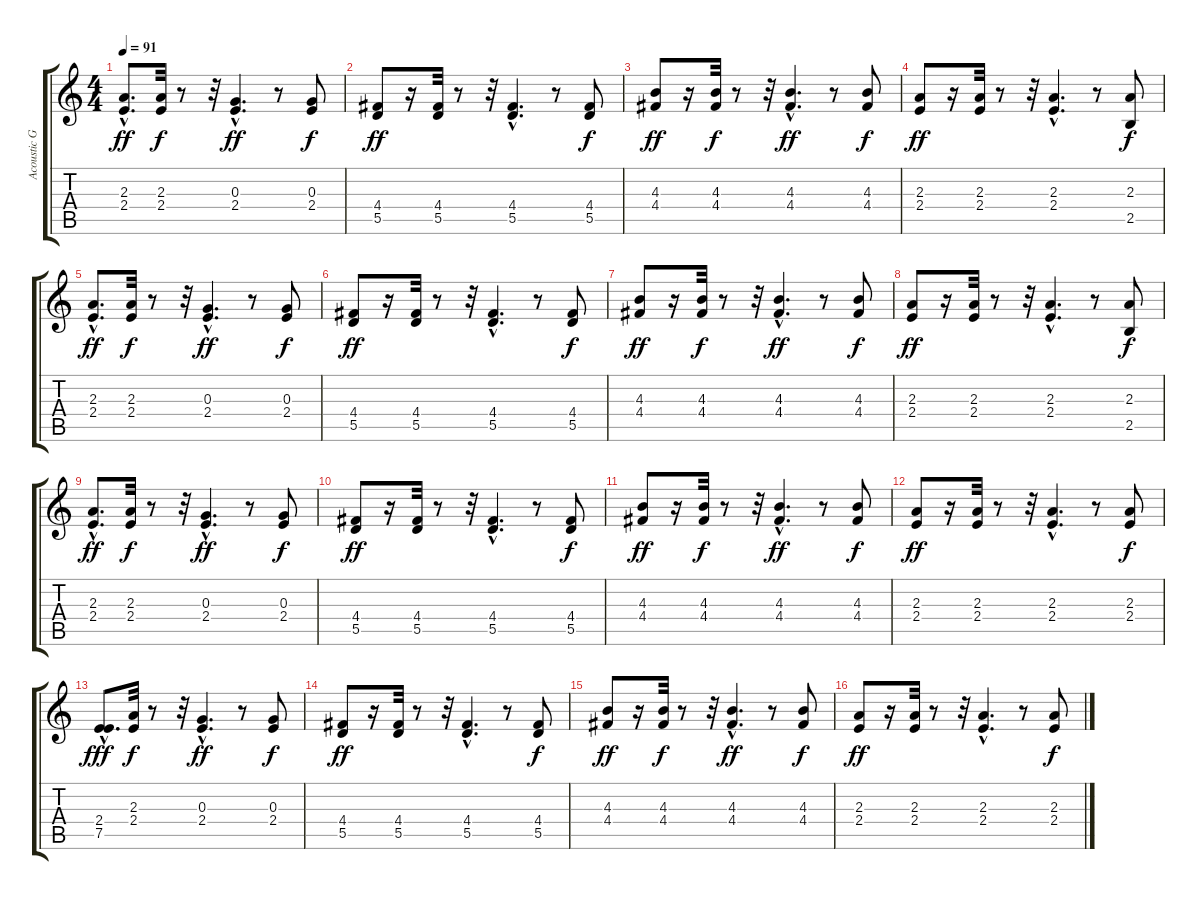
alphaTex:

\track ("Acoustic Guitar I" "Acoustic G") {instrument acousticguitarnylon}
\staff {score tabs}
\tuning (E4 B3 G3 D3 A2 E2) {hide}
\ts (4 4)
\tempo 91
\clef g2
\ks c
(2.3{hac} 2.4{hac}).8{d dy ff} (2.3 2.4).32{dy f} r.8 r.32 (0.3{hac} 2.4{hac}).4{d dy ff} r.8 (0.3 2.4).8{dy f} |
(4.4 5.5).8{dy ff} r.16 (4.4 5.5).32 r.8 r.32 (4.4{hac} 5.5{hac}).4{d} r.8 (4.4 5.5).8{dy f} |
(4.3 4.4).8{dy ff} r.16 (4.3 4.4).32{dy f} r.8 r.32 (4.3{hac} 4.4{hac}).4{d dy ff} r.8 (4.3 4.4).8{dy f} |
(2.3 2.4).8{dy ff} r.16 (2.3 2.4).32 r.8 r.32 (2.3{hac} 2.4{hac}).4{d} r.8 (2.3 2.5).8{dy f} |
(2.3{hac} 2.4{hac}).8{d dy ff} (2.3 2.4).32{dy f} r.8 r.32 (0.3{hac} 2.4{hac}).4{d dy ff} r.8 (0.3 2.4).8{dy f} |
(4.4 5.5).8{dy ff} r.16 (4.4 5.5).32 r.8 r.32 (4.4{hac} 5.5{hac}).4{d} r.8 (4.4 5.5).8{dy f} |
(4.3 4.4).8{dy ff} r.16 (4.3 4.4).32{dy f} r.8 r.32 (4.3{hac} 4.4{hac}).4{d dy ff} r.8 (4.3 4.4).8{dy f} |
(2.3 2.4).8{dy ff} r.16 (2.3 2.4).32 r.8 r.32 (2.3{hac} 2.4{hac}).4{d} r.8 (2.3 2.5).8{dy f} |
(2.3{hac} 2.4{hac}).8{d dy ff} (2.3 2.4).32{dy f} r.8 r.32 (0.3{hac} 2.4{hac}).4{d dy ff} r.8 (0.3 2.4).8{dy f} |
(4.4 5.5).8{dy ff} r.16 (4.4 5.5).32 r.8 r.32 (4.4{hac} 5.5{hac}).4{d} r.8 (4.4 5.5).8{dy f} |
(4.3 4.4).8{dy ff} r.16 (4.3 4.4).32{dy f} r.8 r.32 (4.3{hac} 4.4{hac}).4{d dy ff} r.8 (4.3 4.4).8{dy f} |
(2.3 2.4).8{dy ff} r.16 (2.3 2.4).32 r.8 r.32 (2.3{hac} 2.4{hac}).4{d} r.8 (2.3 2.4).8{dy f} |
(2.4{hac} 7.5{hac}).8{d dy fff} (2.3 2.4).32{dy f} r.8 r.32 (0.3{hac} 2.4{hac}).4{d dy ff} r.8 (0.3 2.4).8{dy f} |
(4.4 5.5).8{dy ff} r.16 (4.4 5.5).32 r.8 r.32 (4.4{hac} 5.5{hac}).4{d} r.8 (4.4 5.5).8{dy f} |
(4.3 4.4).8{dy ff} r.16 (4.3 4.4).32{dy f} r.8 r.32 (4.3{hac} 4.4{hac}).4{d dy ff} r.8 (4.3 4.4).8{dy f} |
(2.3 2.4).8{dy ff} r.16 (2.3 2.4).32 r.8 r.32 (2.3{hac} 2.4{hac}).4{d} r.8 (2.3 2.4).8{dy f}
